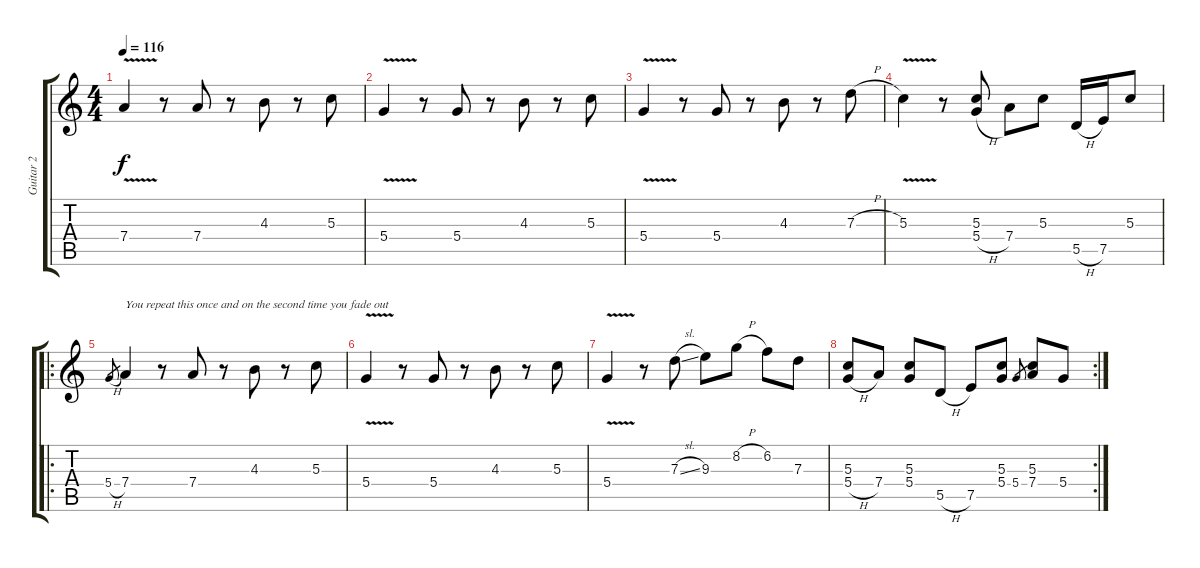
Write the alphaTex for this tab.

\track ("Guitar 2" "Guitar 2") {instrument overdrivenguitar bank 255}
\staff {score tabs}
\tuning (E4 B3 G3 D3 A2 E2) {hide}
\ts (4 4)
\tempo 116
\clef g2
\ks c
7.4{v}.4{dy f} r.8 7.4.8 r.8 4.3.8 r.8 5.3.8 |
5.4{v}.4 r.8 5.4.8 r.8 4.3.8 r.8 5.3.8 |
5.4{v}.4 r.8 5.4.8 r.8 4.3.8 r.8 7.3{h}.8 |
5.3{v}.4 r.8 (5.3 5.4{h}).8 7.4.8 5.3.8 5.5{h}.16 7.5.16 5.3.8 |
\ro
5.4{h}.8{gr} 7.4.4{txt "You repeat this once and on the second time you fade out"} r.8 7.4.8 r.8 4.3.8 r.8 5.3.8 |
5.4{v}.4 r.8 5.4.8 r.8 4.3.8 r.8 5.3.8 |
5.4{v}.4 r.8 7.3{sl}.8 9.3.8 8.2{h}.8 6.2.8 7.3.8 |
\rc 2
(5.3 5.4{h}).8 7.4.8 (5.3 5.4).8 5.5{h}.8 7.5.8 (5.3 5.4).8 5.4.8{gr} (5.3 7.4).8 5.4.8
